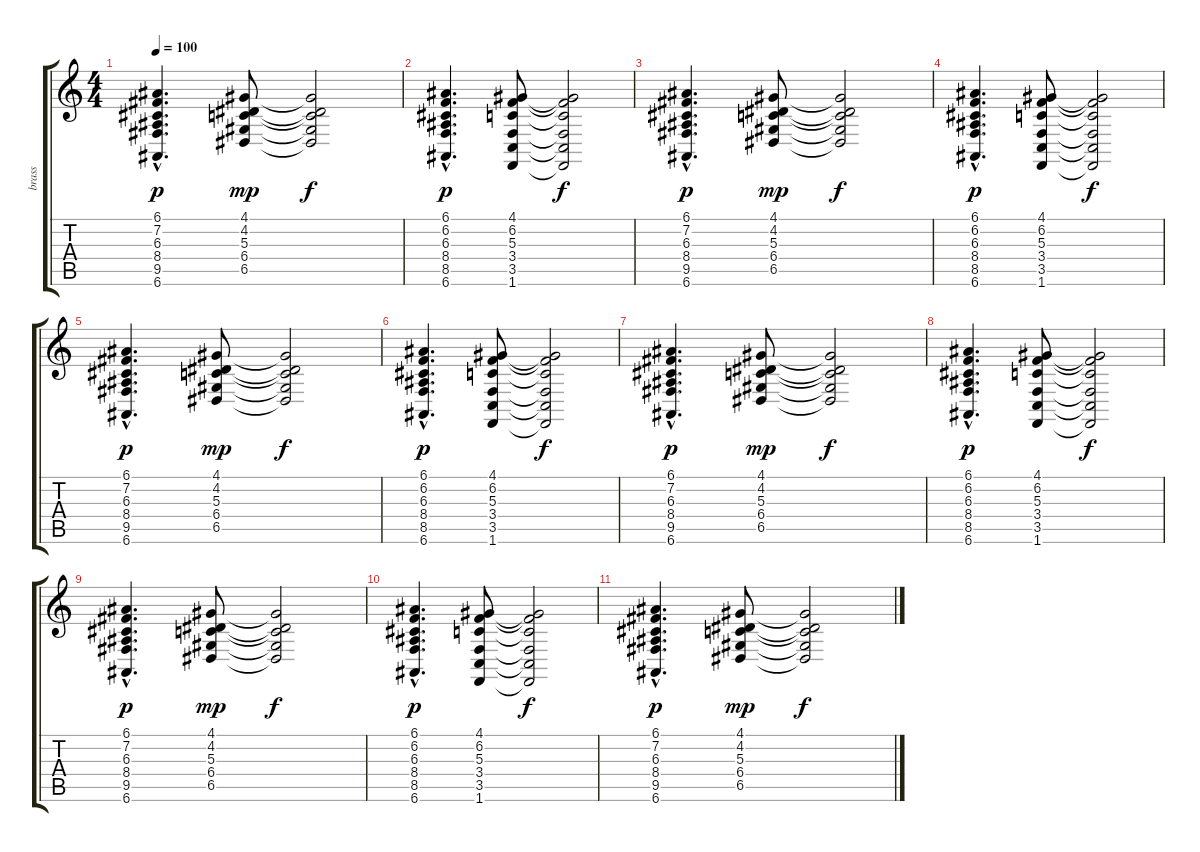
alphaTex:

\track ("brass" "brass") {instrument lead3calliope}
\staff {score tabs}
\tuning (E4 B3 G3 D3 A2 E2) {hide}
\ts (4 4)
\tempo 100
\clef g2
\ks c
(6.1{hac} 7.2{hac} 6.3{hac} 8.4{hac} 9.5{hac} 6.6{hac}).4{d dy p} (4.1 4.2 5.3 6.4 6.5).8{dy mp} (4.1{t} 4.2{t} 5.3{t} 6.4{t} 6.5{t}).2{dy f} |
(6.1{hac} 6.2{hac} 6.3{hac} 8.4{hac} 8.5{hac} 6.6{hac}).4{d dy p} (4.1 6.2 5.3 3.4 3.5 1.6).8 (4.1{t} 6.2{t} 5.3{t} 3.4{t} 3.5{t} 1.6{t}).2{dy f} |
(6.1{hac} 7.2{hac} 6.3{hac} 8.4{hac} 9.5{hac} 6.6{hac}).4{d dy p} (4.1 4.2 5.3 6.4 6.5).8{dy mp} (4.1{t} 4.2{t} 5.3{t} 6.4{t} 6.5{t}).2{dy f} |
(6.1{hac} 6.2{hac} 6.3{hac} 8.4{hac} 8.5{hac} 6.6{hac}).4{d dy p} (4.1 6.2 5.3 3.4 3.5 1.6).8 (4.1{t} 6.2{t} 5.3{t} 3.4{t} 3.5{t} 1.6{t}).2{dy f} |
(6.1{hac} 7.2{hac} 6.3{hac} 8.4{hac} 9.5{hac} 6.6{hac}).4{d dy p} (4.1 4.2 5.3 6.4 6.5).8{dy mp} (4.1{t} 4.2{t} 5.3{t} 6.4{t} 6.5{t}).2{dy f} |
(6.1{hac} 6.2{hac} 6.3{hac} 8.4{hac} 8.5{hac} 6.6{hac}).4{d dy p} (4.1 6.2 5.3 3.4 3.5 1.6).8 (4.1{t} 6.2{t} 5.3{t} 3.4{t} 3.5{t} 1.6{t}).2{dy f} |
(6.1{hac} 7.2{hac} 6.3{hac} 8.4{hac} 9.5{hac} 6.6{hac}).4{d dy p} (4.1 4.2 5.3 6.4 6.5).8{dy mp} (4.1{t} 4.2{t} 5.3{t} 6.4{t} 6.5{t}).2{dy f} |
(6.1{hac} 6.2{hac} 6.3{hac} 8.4{hac} 8.5{hac} 6.6{hac}).4{d dy p} (4.1 6.2 5.3 3.4 3.5 1.6).8 (4.1{t} 6.2{t} 5.3{t} 3.4{t} 3.5{t} 1.6{t}).2{dy f} |
(6.1{hac} 7.2{hac} 6.3{hac} 8.4{hac} 9.5{hac} 6.6{hac}).4{d dy p} (4.1 4.2 5.3 6.4 6.5).8{dy mp} (4.1{t} 4.2{t} 5.3{t} 6.4{t} 6.5{t}).2{dy f} |
(6.1{hac} 6.2{hac} 6.3{hac} 8.4{hac} 8.5{hac} 6.6{hac}).4{d dy p} (4.1 6.2 5.3 3.4 3.5 1.6).8 (4.1{t} 6.2{t} 5.3{t} 3.4{t} 3.5{t} 1.6{t}).2{dy f} |
(6.1{hac} 7.2{hac} 6.3{hac} 8.4{hac} 9.5{hac} 6.6{hac}).4{d dy p} (4.1 4.2 5.3 6.4 6.5).8{dy mp} (4.1{t} 4.2{t} 5.3{t} 6.4{t} 6.5{t}).2{dy f}
